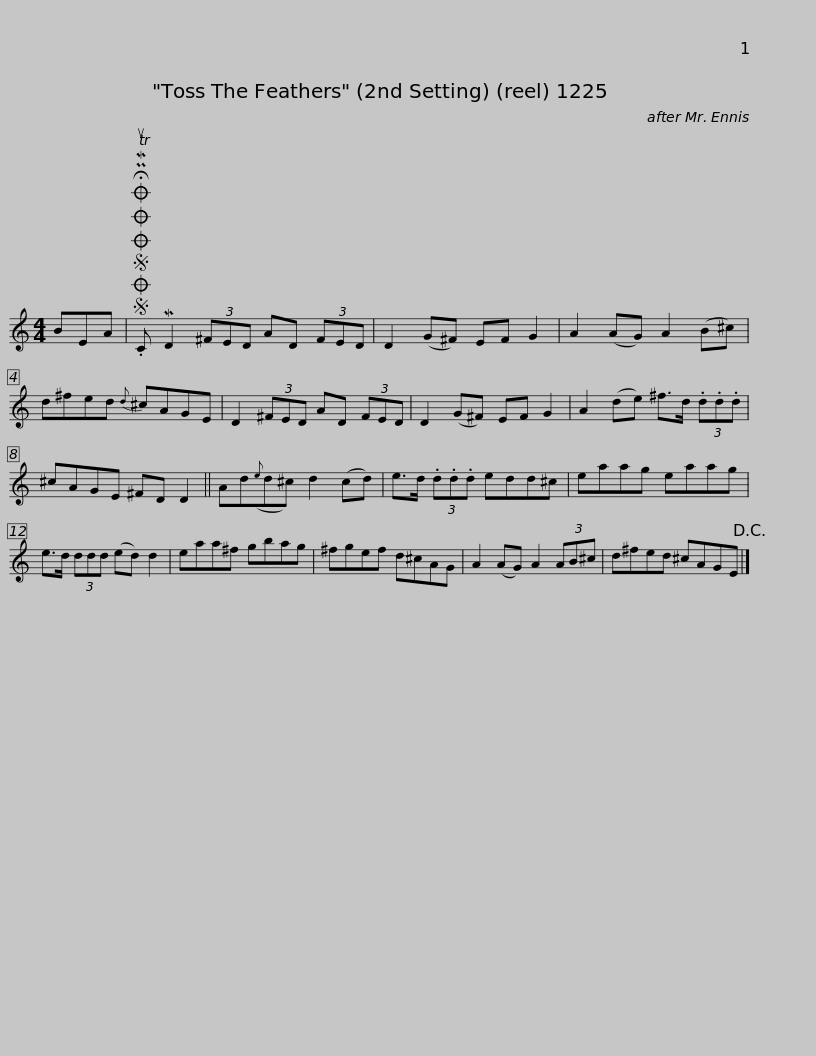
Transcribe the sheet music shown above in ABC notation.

X:1
L:1/8
M:4/4
I:linebreak $
K:C
V:1 treble
V:1
 BEA |SOSOOO .!fermata!PMTuC MD2 (3^FED AD (3FED | D2 (G^F) EF G2 | A2 (AG) A2 (B^c) | d^fed{d} ^cAGE | %5
 D2 (3^FED AD (3FED |$ D2 (G^F) EF G2 | A2 (de) ^f>d (3.d.d.d | ^cAGE ^FD D2 || Ad({e}d^c) d2 (cd) | %10
 e>d (3.d.d.d edd^c |$ eaag eaag | e>d (3ddd (ed) d2 | eaa^f gbag | ^fgef d^cAG | %15
 A2 (AG) A2 (3AB^c |$ d^fed ^cAGE!D.C.! |] %17
